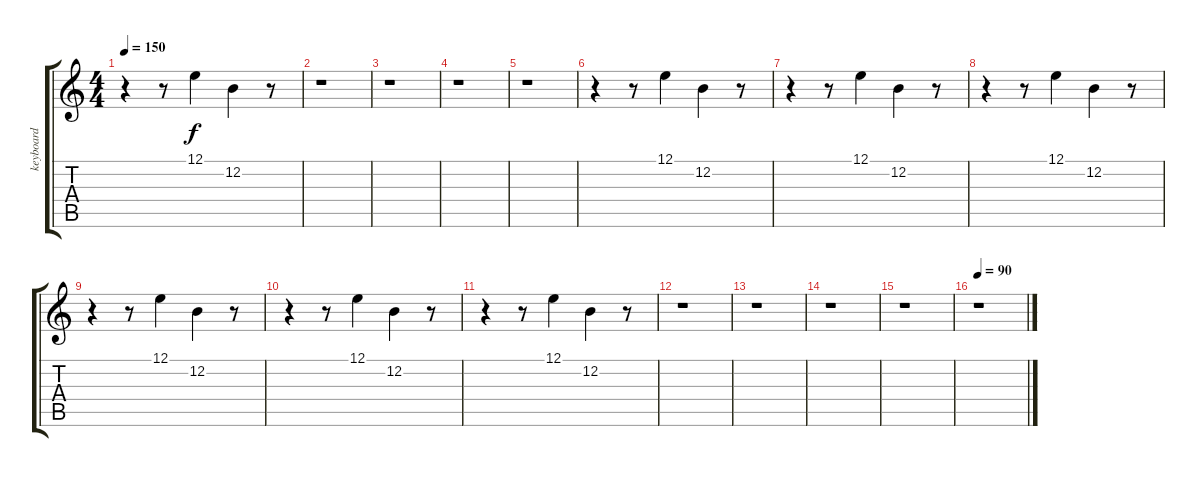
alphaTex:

\track ("keyboard" "keyboard") {instrument acousticgrandpiano}
\staff {score tabs}
\tuning (E4 B3 G3 D3 A2 D2) {hide}
\ts (4 4)
\tempo 150
\clef g2
\ks c
r.4{dy f} r.8 12.1.4 12.2.4 r.8 |
r.1 |
r.1 |
r.1 |
r.1 |
r.4 r.8 12.1.4 12.2.4 r.8 |
r.4 r.8 12.1.4 12.2.4 r.8 |
r.4 r.8 12.1.4 12.2.4 r.8 |
r.4 r.8 12.1.4 12.2.4 r.8 |
r.4 r.8 12.1.4 12.2.4 r.8 |
r.4 r.8 12.1.4 12.2.4 r.8 |
r.1 |
r.1 |
r.1 |
r.1 |
\tempo 90
r.1
